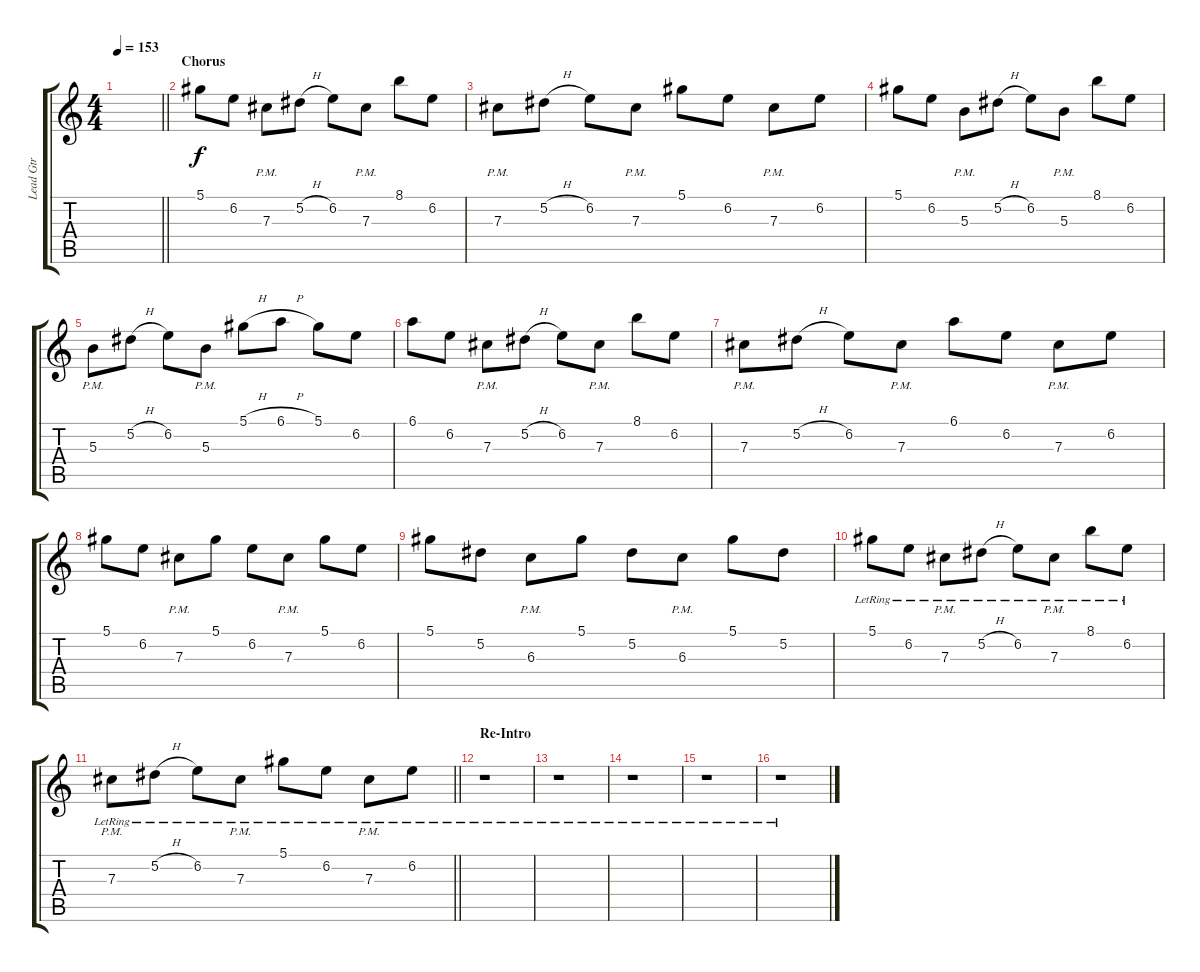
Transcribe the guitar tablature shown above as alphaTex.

\track ("Lead Gtr" "Lead Gtr") {instrument distortionguitar}
\staff {score tabs}
\tuning (Eb4 Bb3 Gb3 Db3 Ab2 Db2) {hide}
\ts (4 4)
\tempo 153
\clef g2
\barLineRight lightlight
\ks c
|
\section ("" "Chorus")
5.1.8 6.2.8 7.3{pm}.8 5.2{h}.8 6.2.8 7.3{pm}.8 8.1.8 6.2.8 |
7.3{pm}.8 5.2{h}.8 6.2.8 7.3{pm}.8 5.1.8 6.2.8 7.3{pm}.8 6.2.8 |
5.1.8 6.2.8 5.3{pm}.8 5.2{h}.8 6.2.8 5.3{pm}.8 8.1.8 6.2.8 |
5.3{pm}.8 5.2{h}.8 6.2.8 5.3{pm}.8 5.1{h}.8 6.1{h}.8 5.1.8 6.2.8 |
6.1.8 6.2.8 7.3{pm}.8 5.2{h}.8 6.2.8 7.3{pm}.8 8.1.8 6.2.8 |
7.3{pm}.8 5.2{h}.8 6.2.8 7.3{pm}.8 6.1.8 6.2.8 7.3{pm}.8 6.2.8 |
5.1.8 6.2.8 7.3{pm}.8 5.1.8 6.2.8 7.3{pm}.8 5.1.8 6.2.8 |
5.1.8 5.2.8 6.3{pm}.8 5.1.8 5.2.8 6.3{pm}.8 5.1.8 5.2.8 |
5.1{lr}.8{volume 11 instrument overdrivenguitar} 6.2{lr}.8 7.3{pm lr}.8 5.2{h lr}.8 6.2{lr}.8 7.3{pm lr}.8 8.1{lr}.8 6.2{lr}.8 |
\barLineRight lightlight
7.3{pm lr}.8 5.2{h lr}.8 6.2{lr}.8 7.3{pm lr}.8 5.1{lr}.8 6.2{lr}.8 7.3{pm lr}.8 6.2{lr}.8 |
\section ("" "Re-Intro")
r.1 |
r.1 |
r.1 |
r.1 |
r.1
